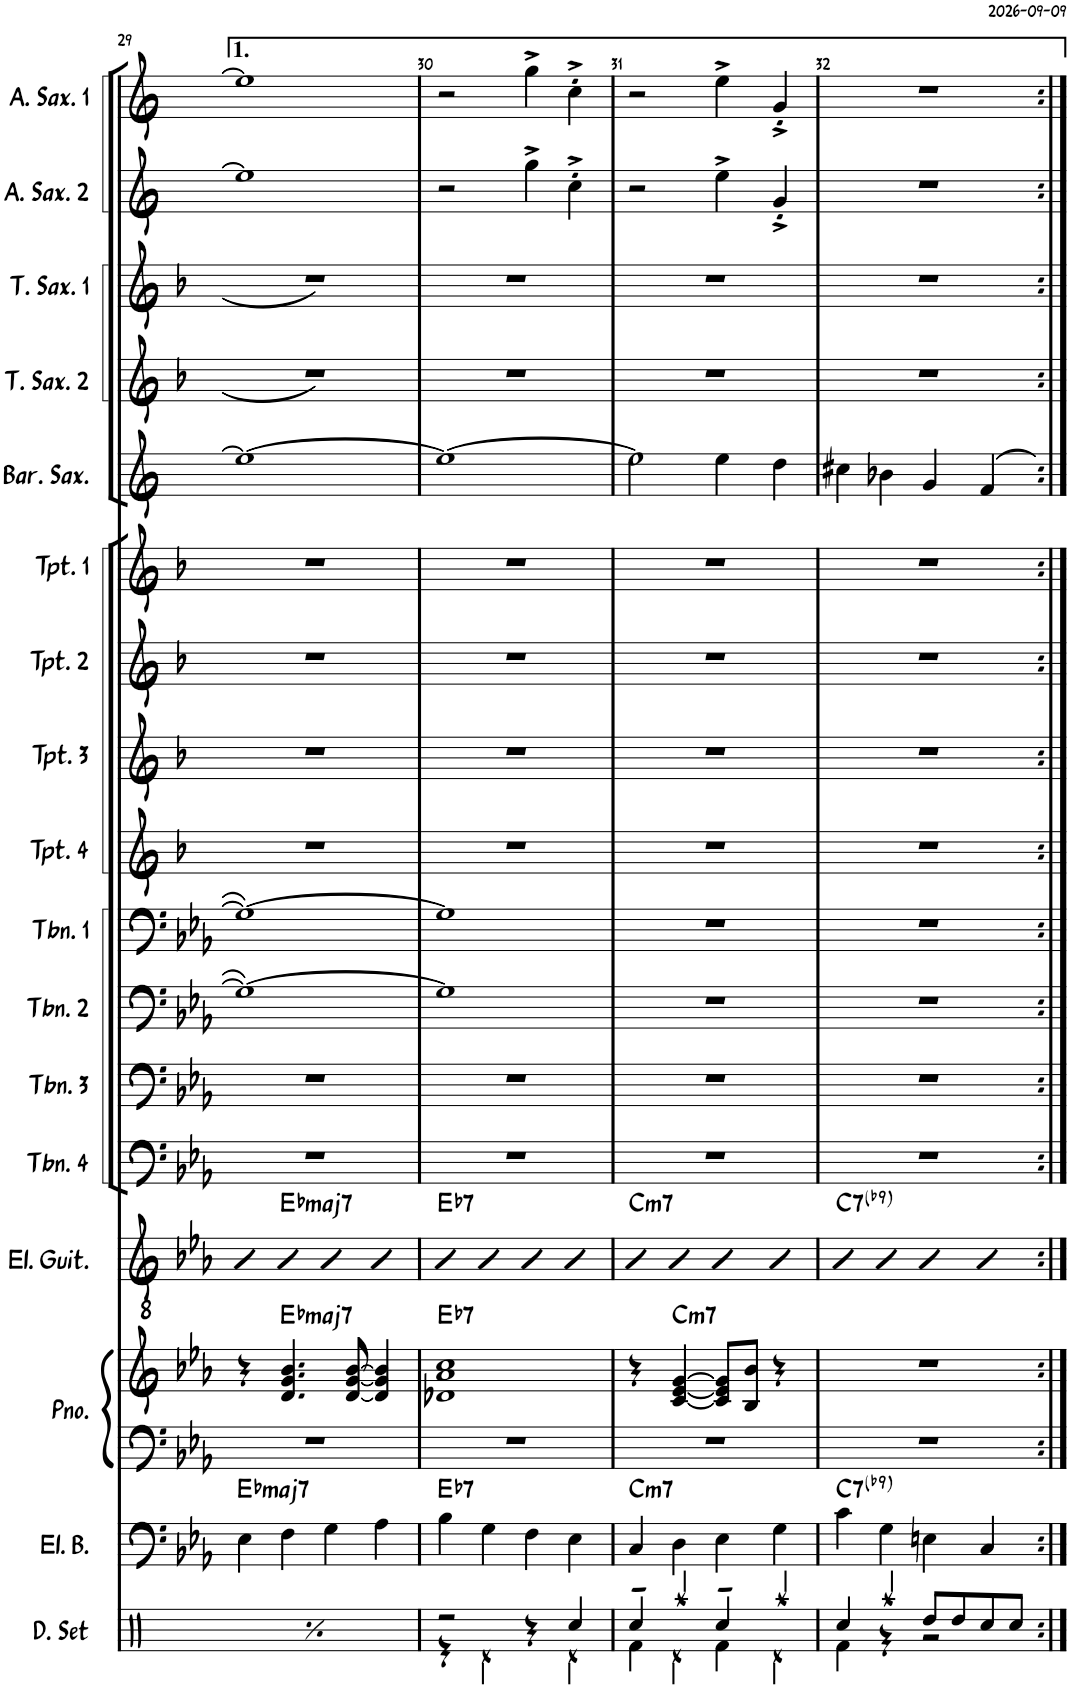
**kern	**kern	**harte	**kern	**kern	**harte	**kern	**harte	**kern	**kern	**kern	**kern	**kern	**kern	**kern	**kern	**kern	**kern	**kern	**kern	**kern
*part17	*part16	*part16	*part15	*part15	*part15	*part14	*part14	*part13	*part12	*part11	*part10	*part9	*part8	*part7	*part6	*part5	*part4	*part3	*part2	*part1
*staff18	*staff17	*	*staff16	*staff15	*	*staff14	*	*staff13	*staff12	*staff11	*staff10	*staff9	*staff8	*staff7	*staff6	*staff5	*staff4	*staff3	*staff2	*staff1
*I"Drumset	*I"Electric Bass	*	*I"Piano	*	*	*I"Electric Guitar	*	*I"Trombone 4	*I"Trombone 3	*I"Trombone 2	*I"Trombone 1	*I"Trumpet 4	*I"Trumpet 3	*I"Trumpet 2	*I"Trumpet 1	*I"Baritone Saxophone	*I"Tenor Saxophone 2	*I"Tenor Saxophone 1	*I"Alto Saxophone 2	*I"Alto Saxophone 1
*I'D. Set	*I'El. B.	*	*I'Pno.	*	*	*I'El. Guit.	*	*I'Tbn. 4	*I'Tbn. 3	*I'Tbn. 2	*I'Tbn. 1	*I'Tpt. 4	*I'Tpt. 3	*I'Tpt. 2	*I'Tpt. 1	*I'Bar. Sax.	*I'T. Sax. 2	*I'T. Sax. 1	*I'A. Sax. 2	*I'A. Sax. 1
!!LO:PB:g=z
*clefX	*clefF4	*	*clefF4	*clefG2	*	*clefGv2	*	*clefF4	*clefF4	*clefF4	*clefF4	*clefG2	*clefG2	*clefG2	*clefG2	*clefG2	*clefG2	*clefG2	*clefG2	*clefG2
*	*Trd7c12	*	*	*	*	*	*	*	*	*	*	*Trd1c2	*Trd1c2	*Trd1c2	*Trd1c2	*Trd12c21	*Trd8c14	*Trd8c14	*Trd5c9	*Trd5c9
*k[]	*k[b-e-a-]	*	*k[b-e-a-]	*k[b-e-a-]	*	*k[b-e-a-]	*	*k[b-e-a-]	*k[b-e-a-]	*k[b-e-a-]	*k[b-e-a-]	*k[b-]	*k[b-]	*k[b-]	*k[b-]	*k[]	*k[b-]	*k[b-]	*k[]	*k[]
*M4/4	*M4/4	*	*M4/4	*M4/4	*	*M4/4	*	*M4/4	*M4/4	*M4/4	*M4/4	*M4/4	*M4/4	*M4/4	*M4/4	*M4/4	*M4/4	*M4/4	*M4/4	*M4/4
=29	=29	=29	=29	=29	=29	=29	=29	=29	=29	=29	=29	=29	=29	=29	=29	=29	=29	=29	=29	=29
*^	*	*	*	*	*	*	*	*	*	*	*	*	*	*	*	*	*	*	*	*
!LO:TX:a:t=Ride	!	!	!LO:H:kt=maj7	!	!	!	!	!	!	!	!	!	!	!	!	!	!	!	!	!	!
4Rff/	4r	4E-\	Eb:maj7	1r	4r	.	4B-	.	1r	1r	1G_	1G_	1r	1r	1r	1r	1ee_	1r	1r	1ee]	1ee]
!	!	!	!	!	!	!LO:H:kt=maj7	!	!LO:H:kt=maj7	!	!	!	!	!	!	!	!	!	!	!	!	!
8Rff/L	4Rd\	4F\	.	.	4.d/ 4.g/ 4.b-/	Eb:maj7	4B-	Eb:maj7	.	.	.	.	.	.	.	.	.	.	.	.	.
8Rff/J	.	.	.	.	.	.	.	.	.	.	.	.	.	.	.	.	.	.	.	.	.
4Rff/	4r	4G\	.	.	.	.	4B-	.	.	.	.	.	.	.	.	.	.	.	.	.	.
.	.	.	.	.	[8d/ [8g/ [8b-/	.	.	.	.	.	.	.	.	.	.	.	.	.	.	.	.
8Rff/L	4Rd\	4A-\	.	.	4d/] 4g/] 4b-/]	.	4B-	.	.	.	.	.	.	.	.	.	.	.	.	.	.
8Rff/J	.	.	.	.	.	.	.	.	.	.	.	.	.	.	.	.	.	.	.	.	.
=30	=30	=30	=30	=30	=30	=30	=30	=30	=30	=30	=30	=30	=30	=30	=30	=30	=30	=30	=30	=30	=30
!	!	!	!LO:H:kt=7	!	!	!LO:H:kt=7	!	!LO:H:kt=7	!	!	!	!	!	!	!	!	!	!	!	!	!
2r	4r	4B-\	Eb:7	1r	1d-X 1a- 1cc	Eb:7	4B-	Eb:7	1r	1r	1G]	1G]	1r	1r	1r	1r	1ee_	1r	1r	2r	2r
.	4Rd\	4G\	.	.	.	.	4B-	.	.	.	.	.	.	.	.	.	.	.	.	.	.
4r	4ryy	4F\	.	.	.	.	4B-	.	.	.	.	.	.	.	.	.	.	.	.	4gg^\	4gg^\
4Rcc/	4Rd\	4E-\	.	.	.	.	4B-	.	.	.	.	.	.	.	.	.	.	.	.	4cc'^\	4cc'^\
=31	=31	=31	=31	=31	=31	=31	=31	=31	=31	=31	=31	=31	=31	=31	=31	=31	=31	=31	=31	=31	=31
!	!	!	!LO:H:kt=m7	!	!	!	!	!LO:H:kt=m7	!	!	!	!	!	!	!	!	!	!	!	!	!
4Rcc~/	4Rf\	4C/	C:min7	1r	4r	.	4B-	C:min7	1r	1r	1r	1r	1r	1r	1r	1r	2ee\]	1r	1r	2r	2r
!	!	!	!	!	!	!LO:H:kt=m7	!	!	!	!	!	!	!	!	!	!	!	!	!	!	!
4Raa/	4Rd\	4D\	.	.	[4c/ [4e-/ [4g/	C:min7	4B-	.	.	.	.	.	.	.	.	.	.	.	.	.	.
4Rcc~/	4Rf\	4E-\	.	.	8c/] 8e-/] 8g/]L	.	4B-	.	.	.	.	.	.	.	.	.	4ee\	.	.	4ee^\	4ee^\
.	.	.	.	.	8B-/ 8b-/J	.	.	.	.	.	.	.	.	.	.	.	.	.	.	.	.
4Raa/	4Rd\	4G\	.	.	4r	.	4B-	.	.	.	.	.	.	.	.	.	4dd\	.	.	4g'^/	4g'^/
=32	=32	=32	=32	=32	=32	=32	=32	=32	=32	=32	=32	=32	=32	=32	=32	=32	=32	=32	=32	=32	=32
!	!	!	!LO:H:kt=7	!	!	!	!	!LO:H:kt=7	!	!	!	!	!	!	!	!	!	!	!	!	!
4Rcc/	4Rf\	4c\	C:7(b9)	1r	1r	.	4B-	C:7(b9)	1r	1r	1r	1r	1r	1r	1r	1r	4cc#X\	1r	1r	1r	1r
4Raa/	4r	4G\	.	.	.	.	4B-	.	.	.	.	.	.	.	.	.	4b-X\	.	.	.	.
8Rdd/L	2r	4En\	.	.	.	.	4B-	.	.	.	.	.	.	.	.	.	4g/	.	.	.	.
8Rdd/	.	.	.	.	.	.	.	.	.	.	.	.	.	.	.	.	.	.	.	.	.
8Rcc/	.	4C/	.	.	.	.	4B-	.	.	.	.	.	.	.	.	.	4f/	.	.	.	.
8Rcc/J	.	.	.	.	.	.	.	.	.	.	.	.	.	.	.	.	.	.	.	.	.
*v	*v	*	*	*	*	*	*	*	*	*	*	*	*	*	*	*	*	*	*	*	*
=:|!	=:|!	=:|!	=:|!	=:|!	=:|!	=:|!	=:|!	=:|!	=:|!	=:|!	=:|!	=:|!	=:|!	=:|!	=:|!	=:|!	=:|!	=:|!	=:|!	=:|!
*-	*-	*-	*-	*-	*-	*-	*-	*-	*-	*-	*-	*-	*-	*-	*-	*-	*-	*-	*-	*-
